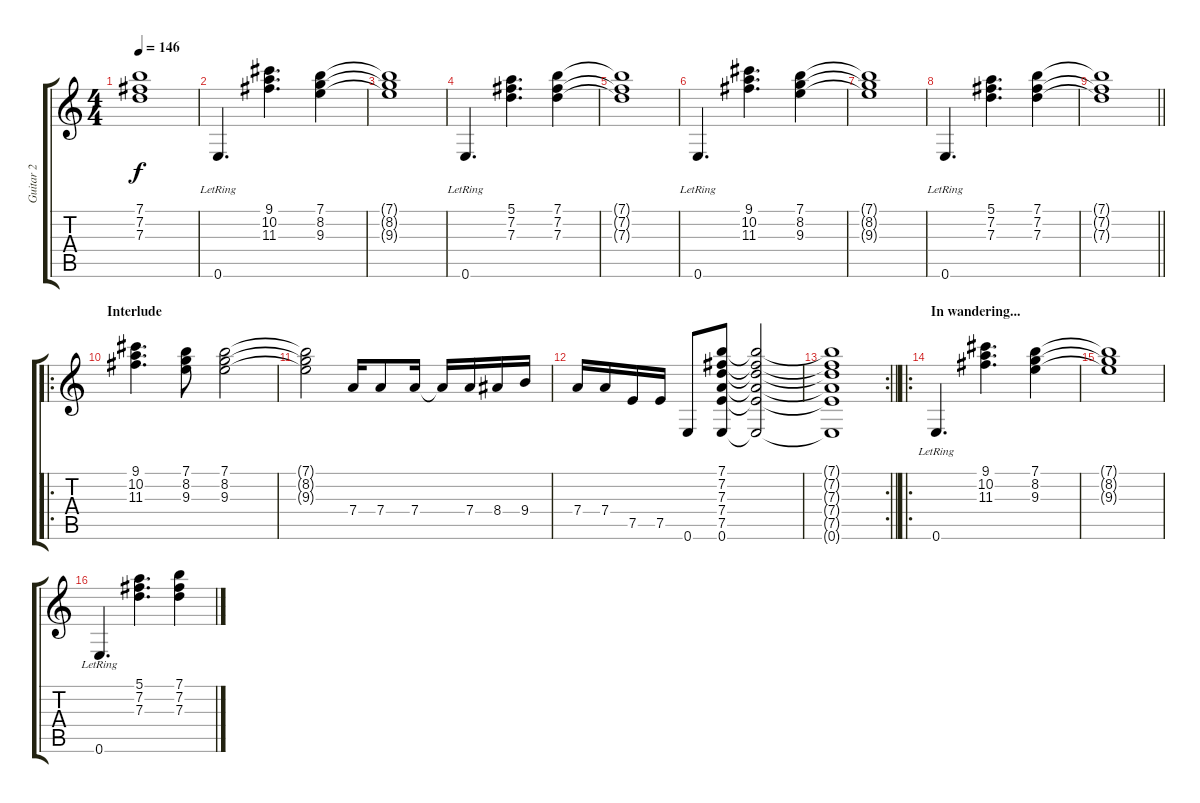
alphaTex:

\track ("Guitar 2" "Guitar 2") {instrument overdrivenguitar}
\staff {score tabs}
\tuning (E4 B3 G3 D3 A2 E2) {hide}
\ts (4 4)
\tempo 146
\clef g2
\ks c
(7.1{t} 7.2{t} 7.3{t}).1{dy f} |
0.6{lr}.4{d} (9.1 10.2 11.3).4{d} (7.1 8.2 9.3).4 |
(7.1{t} 8.2{t} 9.3{t}).1 |
0.6{lr}.4{d} (5.1 7.2 7.3).4{d} (7.1 7.2 7.3).4 |
(7.1{t} 7.2{t} 7.3{t}).1 |
0.6{lr}.4{d} (9.1 10.2 11.3).4{d} (7.1 8.2 9.3).4 |
(7.1{t} 8.2{t} 9.3{t}).1 |
0.6{lr}.4{d} (5.1 7.2 7.3).4{d} (7.1 7.2 7.3).4 |
\barLineRight lightlight
(7.1{t} 7.2{t} 7.3{t}).1 |
\ro
\section ("" "Interlude")
(9.1 10.2 11.3).4{d} (7.1 8.2 9.3).8 (7.1 8.2 9.3).2 |
(7.1{t} 8.2{t} 9.3{t}).2 7.4.16 7.4.8 7.4.16 7.4{t}.16 7.4.16 8.4.16 9.4.16 |
7.4.16 7.4.16 7.5.16 7.5.16 0.6.8 (7.1 7.2 7.3 7.4 7.5 0.6).8 (7.1{t} 7.2{t} 7.3{t} 7.4{t} 7.5{t} 0.6{t}).2 |
\rc 2
\barLineRight lightlight
(7.1{t} 7.2{t} 7.3{t} 7.4{t} 7.5{t} 0.6{t}).1 |
\ro
\section ("" "In wandering...")
0.6{lr}.4{d} (9.1 10.2 11.3).4{d} (7.1 8.2 9.3).4 |
(7.1{t} 8.2{t} 9.3{t}).1 |
0.6{lr}.4{d} (5.1 7.2 7.3).4{d} (7.1 7.2 7.3).4
